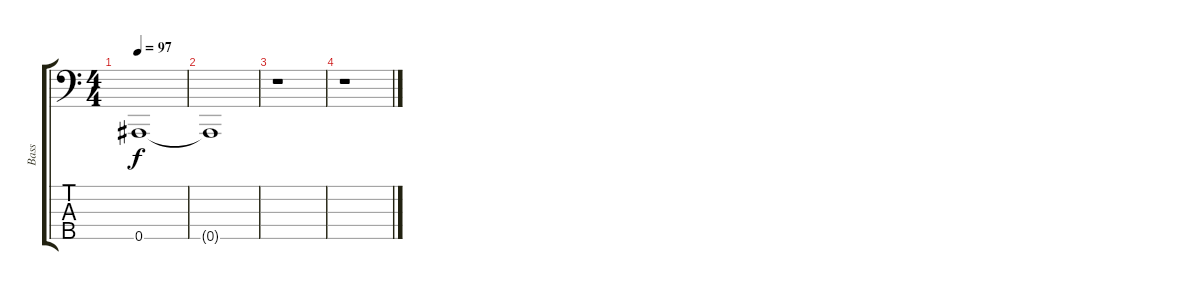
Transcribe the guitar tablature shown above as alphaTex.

\track ("Bass" "Bass") {instrument electricbasspick}
\staff {score tabs}
\tuning (Gb2 Db2 Ab1 Eb1 Bb0) {hide}
\ts (4 4)
\tempo 97
\clef f4
\ks c
0.5{t}.1{dy f} |
0.5{t}.1 |
r.1 |
r.1
